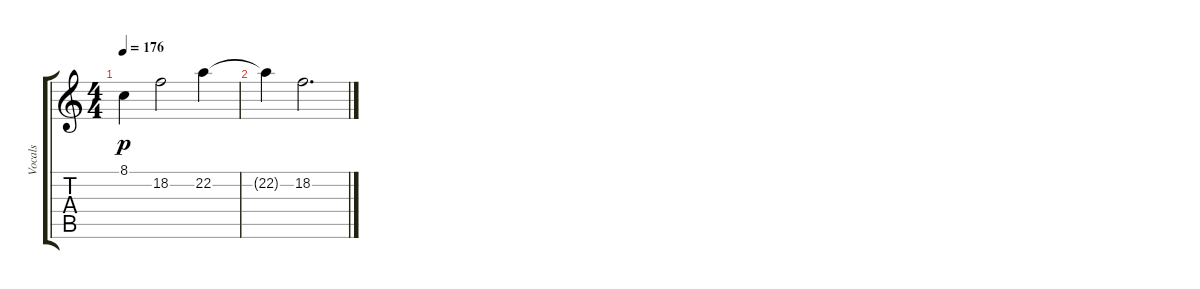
\track ("Vocals" "Vocals") {instrument lead6voice}
\staff {score tabs}
\tuning (E4 B3 G3 D3 A2 E2) {hide}
\ts (4 4)
\tempo 176
\clef g2
\ks c
8.1{t}.4{dy p} 18.2.2 22.2.4 |
22.2{t}.4 18.2.2{d}
